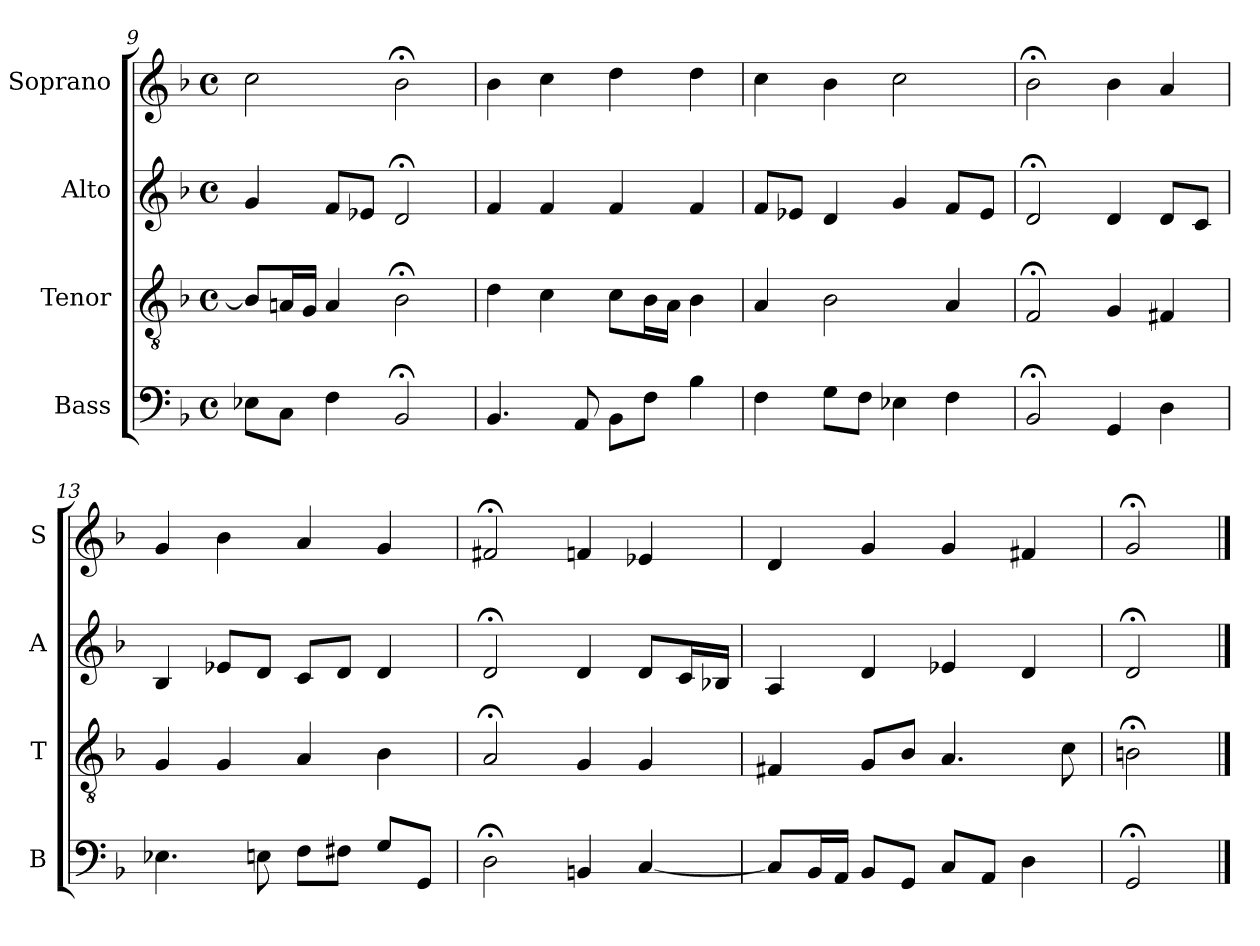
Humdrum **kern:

**kern	**kern	**kern	**kern
*part4	*part3	*part2	*part1
*staff4	*staff3	*staff2	*staff1
*I"Bass	*I"Tenor	*I"Alto	*I"Soprano
*I'B	*I'T	*I'A	*I'S
*clefF4	*clefGv2	*clefG2	*clefG2
*k[b-]	*k[b-]	*k[b-]	*k[b-]
*G:dor	*G:dor	*G:dor	*G:dor
*M4/4	*M4/4	*M4/4	*M4/4
*met(c)	*met(c)	*met(c)	*met(c)
=9	=9	=9	=9
8E-XL	8B-L]	4g	2cc
8CJ	16AnL	.	.
.	16GJJ	.	.
4F	4A	8fL	.
.	.	8e-XJ	.
2BB-;<	2B-;<	2d;<	2b-;<
=10	=10	=10	=10
4.BB-	4d	4f	4b-
.	4c	4f	4cc
8AA	.	.	.
8BB-L	8cL	4f	4dd
8FJ	16B-L	.	.
.	16AJJ	.	.
4B-	4B-	4f	4dd
=11	=11	=11	=11
4F	4A	8fL	4cc
.	.	8e-XJ	.
8GL	2B-	4d	4b-
8FJ	.	.	.
4E-X	.	4g	2cc
4F	4A	8fL	.
.	.	8e-J	.
=12	=12	=12	=12
2BB-;<	2F;<	2d;<	2b-;<
4GG	4G	4d	4b-
4D	4F#X	8dL	4a
.	.	8cJ	.
=13	=13	=13	=13
4.E-X	4G	4B-	4g
.	4G	8e-XL	4b-
8En	.	8dJ	.
8FL	4A	8cL	4a
8F#XJ	.	8dJ	.
8GL	4B-	4d	4g
8GGJ	.	.	.
=14	=14	=14	=14
2D;<	2A;<	2d;<	2f#X;<
4BBni	4Gi	4di	4fni
[4C	4G	8dL	4e-X
.	.	16cL	.
.	.	16B-XJJ	.
=15	=15	=15	=15
8CL]	4F#X	4A	4d
16BB-L	.	.	.
16AAJJ	.	.	.
8BB-L	8GL	4d	4g
8GGJ	8B-J	.	.
8CL	4.A	4e-X	4g
8AAJ	.	.	.
4D	.	4d	4f#X
.	8c	.	.
=16	=16	=16	=16
2GG;<	2Bn;<	2d;<	2g;<
==	==	==	==
*-	*-	*-	*-
